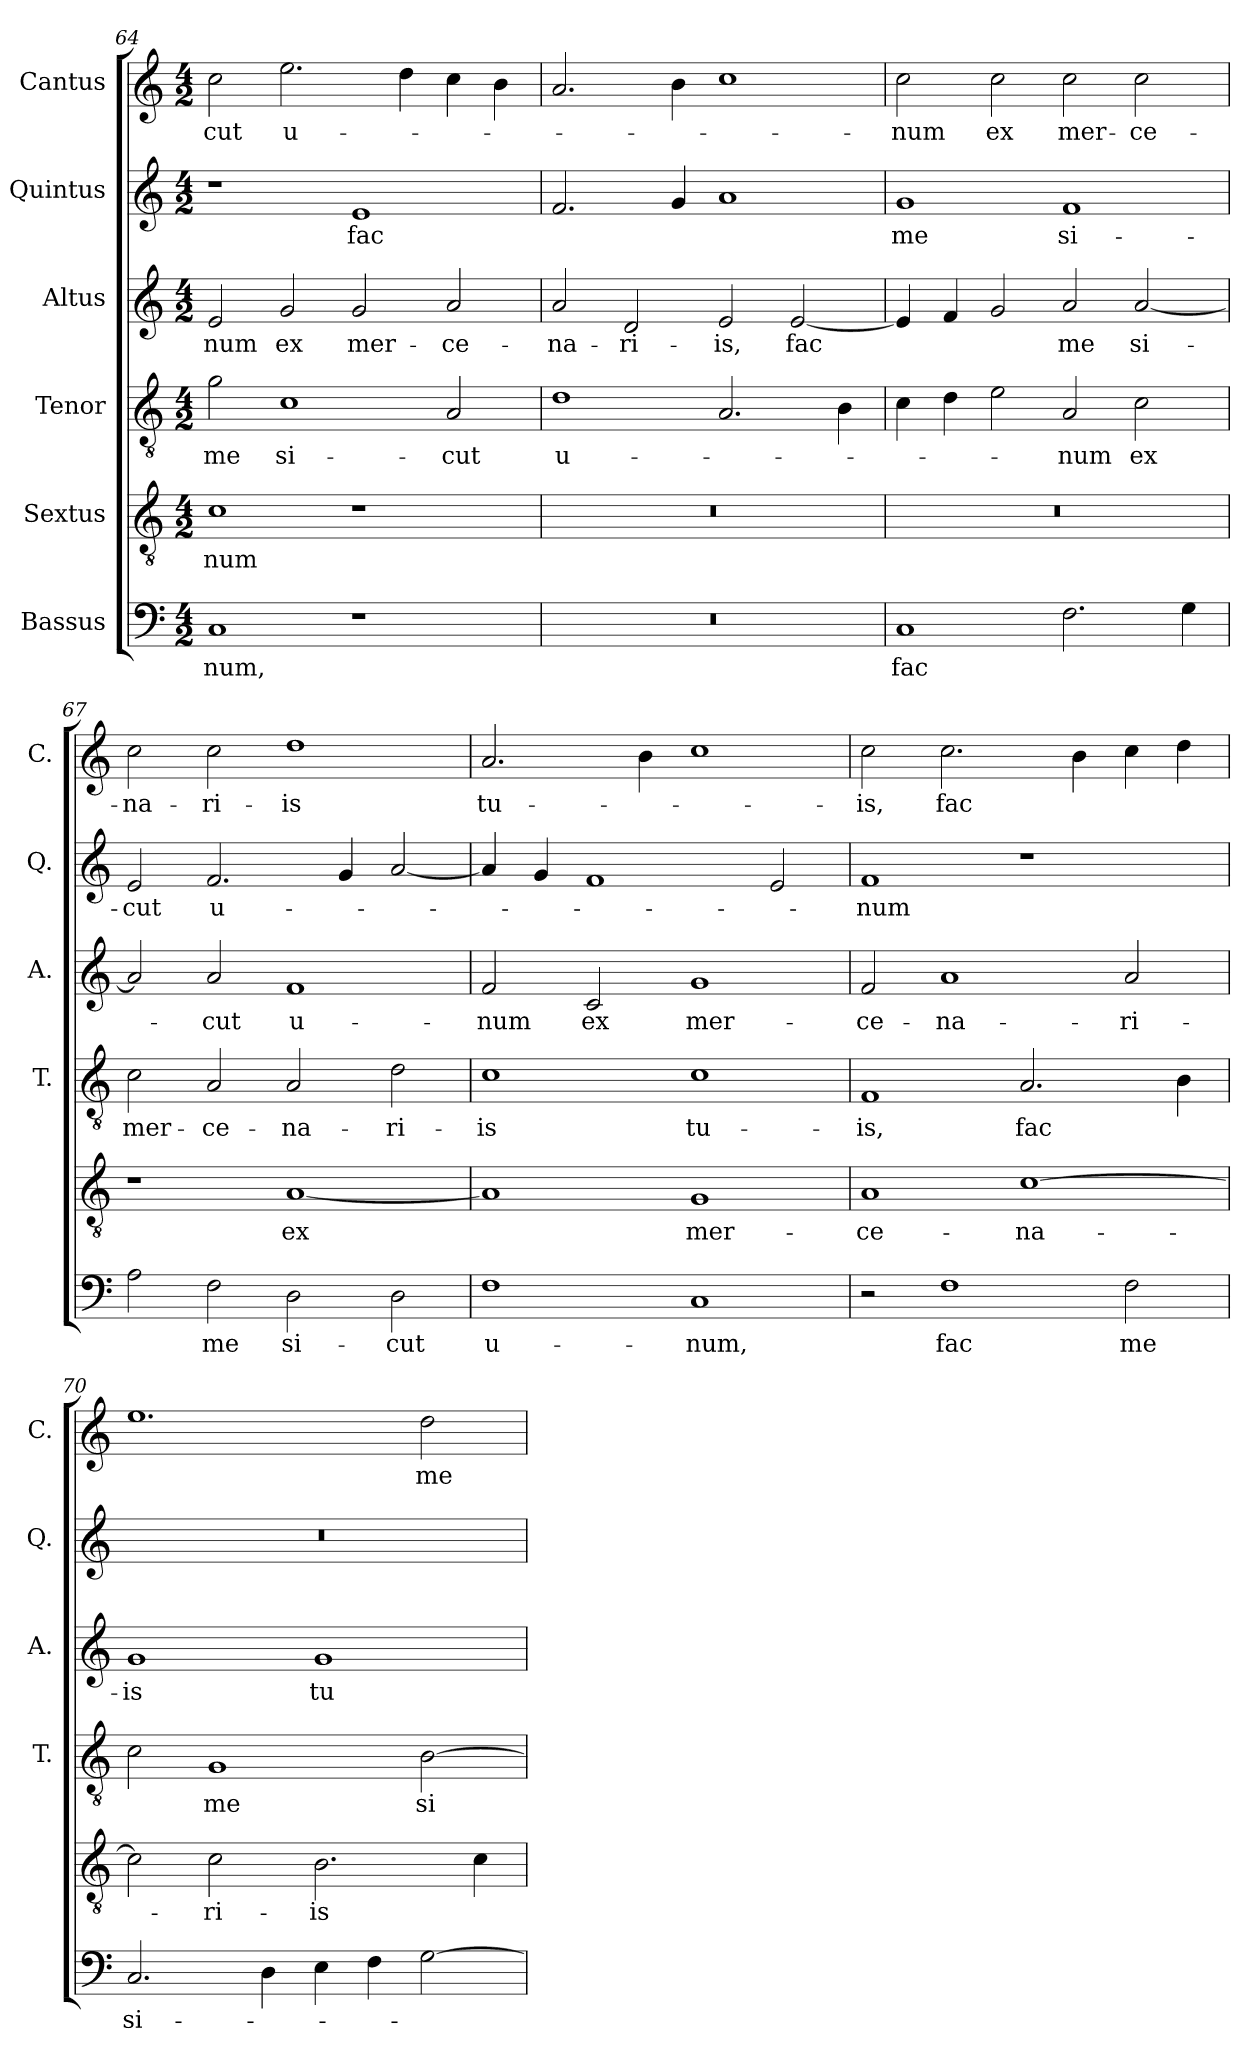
**kern	**text	**kern	**text	**kern	**text	**kern	**text	**kern	**text	**kern	**text
*part6	*part6	*part5	*part5	*part4	*part4	*part3	*part3	*part2	*part2	*part1	*part1
*staff6	*staff6	*staff5	*staff5	*staff4	*staff4	*staff3	*staff3	*staff2	*staff2	*staff1	*staff1
*I"Bassus	*	*I"Sextus	*	*I"Tenor	*	*I"Altus	*	*I"Quintus	*	*I"Cantus	*
*	*	*	*	*I'T.	*	*I'A.	*	*I'Q.	*	*I'C.	*
*clefF4	*	*clefGv2	*	*clefGv2	*	*clefG2	*	*clefG2	*	*clefG2	*
*k[]	*	*k[]	*	*k[]	*	*k[]	*	*k[]	*	*k[]	*
*M4/2	*	*M4/2	*	*M4/2	*	*M4/2	*	*M4/2	*	*M4/2	*
=64	=64	=64	=64	=64	=64	=64	=64	=64	=64	=64	=64
!	!LO:LY:b	!	!LO:LY:b	!	!LO:LY:b	!	!LO:LY:b	!	!	!	!LO:LY:b
1C	-num,	1c	-num	2g\	me	2e/	-num	1r	.	2cc\	-cut
!	!	!	!	!	!LO:LY:b	!	!LO:LY:b	!	!	!	!LO:LY:b
.	.	.	.	1c	si-	2g/	ex	.	.	2.ee\	u-
!	!	!	!	!	!	!	!LO:LY:b	!	!LO:LY:b	!	!
1r	.	1r	.	.	.	2g/	mer-	1e	fac	.	.
.	.	.	.	.	.	.	.	.	.	4dd\	.
!	!	!	!	!	!LO:LY:b	!	!LO:LY:b	!	!	!	!
.	.	.	.	2A/	-cut	2a/	-ce-	.	.	4cc\	.
.	.	.	.	.	.	.	.	.	.	4b\	.
=65	=65	=65	=65	=65	=65	=65	=65	=65	=65	=65	=65
!	!	!	!	!	!LO:LY:b	!	!LO:LY:b	!	!	!	!
0r	.	0r	.	1d	u-	2a/	-na-	2.f/	.	2.a/	.
!	!	!	!	!	!	!	!LO:LY:b	!	!	!	!
.	.	.	.	.	.	2d/	-ri-	.	.	.	.
.	.	.	.	.	.	.	.	4g/	.	4b\	.
!	!	!	!	!	!	!	!LO:LY:b	!	!	!	!
.	.	.	.	2.A/	.	2e/	-is,	1a	.	1cc	.
!	!	!	!	!	!	!	!LO:LY:b	!	!	!	!
.	.	.	.	.	.	[2e/	fac	.	.	.	.
.	.	.	.	4B\	.	.	.	.	.	.	.
=66	=66	=66	=66	=66	=66	=66	=66	=66	=66	=66	=66
!	!LO:LY:b	!	!	!	!	!	!	!	!LO:LY:b	!	!LO:LY:b
1C	fac	0r	.	4c\	.	4e/]	.	1g	me	2cc\	-num
.	.	.	.	4d\	.	4f/	.	.	.	.	.
!	!	!	!	!	!	!	!	!	!	!	!LO:LY:b
.	.	.	.	2e\	.	2g/	.	.	.	2cc\	ex
!	!	!	!	!	!LO:LY:b	!	!LO:LY:b	!	!LO:LY:b	!	!LO:LY:b
2.F\	.	.	.	2A/	-num	2a/	me	1f	si-	2cc\	mer-
!	!	!	!	!	!LO:LY:b	!	!LO:LY:b	!	!	!	!LO:LY:b
.	.	.	.	2c\	ex	[2a/	si-	.	.	2cc\	-ce-
4G\	.	.	.	.	.	.	.	.	.	.	.
=67	=67	=67	=67	=67	=67	=67	=67	=67	=67	=67	=67
!	!	!	!	!	!LO:LY:b	!	!	!	!LO:LY:b	!	!LO:LY:b
2A\	.	1r	.	2c\	mer-	2a/]	.	2e/	-cut	2cc\	-na-
!	!LO:LY:b	!	!	!	!LO:LY:b	!	!LO:LY:b	!	!LO:LY:b	!	!LO:LY:b
2F\	me	.	.	2A/	-ce-	2a/	-cut	2.f/	u-	2cc\	-ri-
!	!LO:LY:b	!	!LO:LY:b	!	!LO:LY:b	!	!LO:LY:b	!	!	!	!LO:LY:b
2D\	si-	[1A	ex	2A/	-na-	1f	u-	.	.	1dd	-is
.	.	.	.	.	.	.	.	4g/	.	.	.
!	!LO:LY:b	!	!	!	!LO:LY:b	!	!	!	!	!	!
2D\	-cut	.	.	2d\	-ri-	.	.	[2a/	.	.	.
=68	=68	=68	=68	=68	=68	=68	=68	=68	=68	=68	=68
!	!LO:LY:b	!	!	!	!LO:LY:b	!	!LO:LY:b	!	!	!	!LO:LY:b
1F	u-	1A]	.	1c	-is	2f/	-num	4a/]	.	2.a/	tu-
.	.	.	.	.	.	.	.	4g/	.	.	.
!	!	!	!	!	!	!	!LO:LY:b	!	!	!	!
.	.	.	.	.	.	2c/	ex	1f	.	.	.
.	.	.	.	.	.	.	.	.	.	4b\	.
!	!LO:LY:b	!	!LO:LY:b	!	!LO:LY:b	!	!LO:LY:b	!	!	!	!
1C	-num,	1G	mer-	1c	tu-	1g	mer-	.	.	1cc	.
.	.	.	.	.	.	.	.	2e/	.	.	.
!!LO:PB:g=z
=69	=69	=69	=69	=69	=69	=69	=69	=69	=69	=69	=69
!	!	!	!LO:LY:b	!	!LO:LY:b	!	!LO:LY:b	!	!LO:LY:b	!	!LO:LY:b
2r	.	1A	-ce-	1F	-is,	2f/	-ce-	1f	-num	2cc\	-is,
!	!LO:LY:b	!	!	!	!	!	!LO:LY:b	!	!	!	!LO:LY:b
1F	fac	.	.	.	.	1a	-na-	.	.	2.cc\	fac
!	!	!	!LO:LY:b	!	!LO:LY:b	!	!	!	!	!	!
.	.	[1c	-na-	2.A/	fac	.	.	1r	.	.	.
.	.	.	.	.	.	.	.	.	.	4b\	.
!	!LO:LY:b	!	!	!	!	!	!LO:LY:b	!	!	!	!
2F\	me	.	.	.	.	2a/	-ri-	.	.	4cc\	.
.	.	.	.	4B\	.	.	.	.	.	4dd\	.
=70	=70	=70	=70	=70	=70	=70	=70	=70	=70	=70	=70
!	!LO:LY:b	!	!	!	!	!	!LO:LY:b	!	!	!	!
2.C/	si-	2c\]	.	2c\	.	1g	-is	0r	.	1.ee	.
!	!	!	!LO:LY:b	!	!LO:LY:b	!	!	!	!	!	!
.	.	2c\	-ri-	1G	me	.	.	.	.	.	.
4D\	.	.	.	.	.	.	.	.	.	.	.
!	!	!	!LO:LY:b	!	!	!	!LO:LY:b	!	!	!	!
4E\	.	2.B\	-is	.	.	1g	tu-	.	.	.	.
4F\	.	.	.	.	.	.	.	.	.	.	.
!	!	!	!	!	!LO:LY:b	!	!	!	!	!	!LO:LY:b
[2G\	.	.	.	[2B\	si-	.	.	.	.	2dd\	me
.	.	4c\	.	.	.	.	.	.	.	.	.
=	=	=	=	=	=	=	=	=	=	=	=
*-	*-	*-	*-	*-	*-	*-	*-	*-	*-	*-	*-
